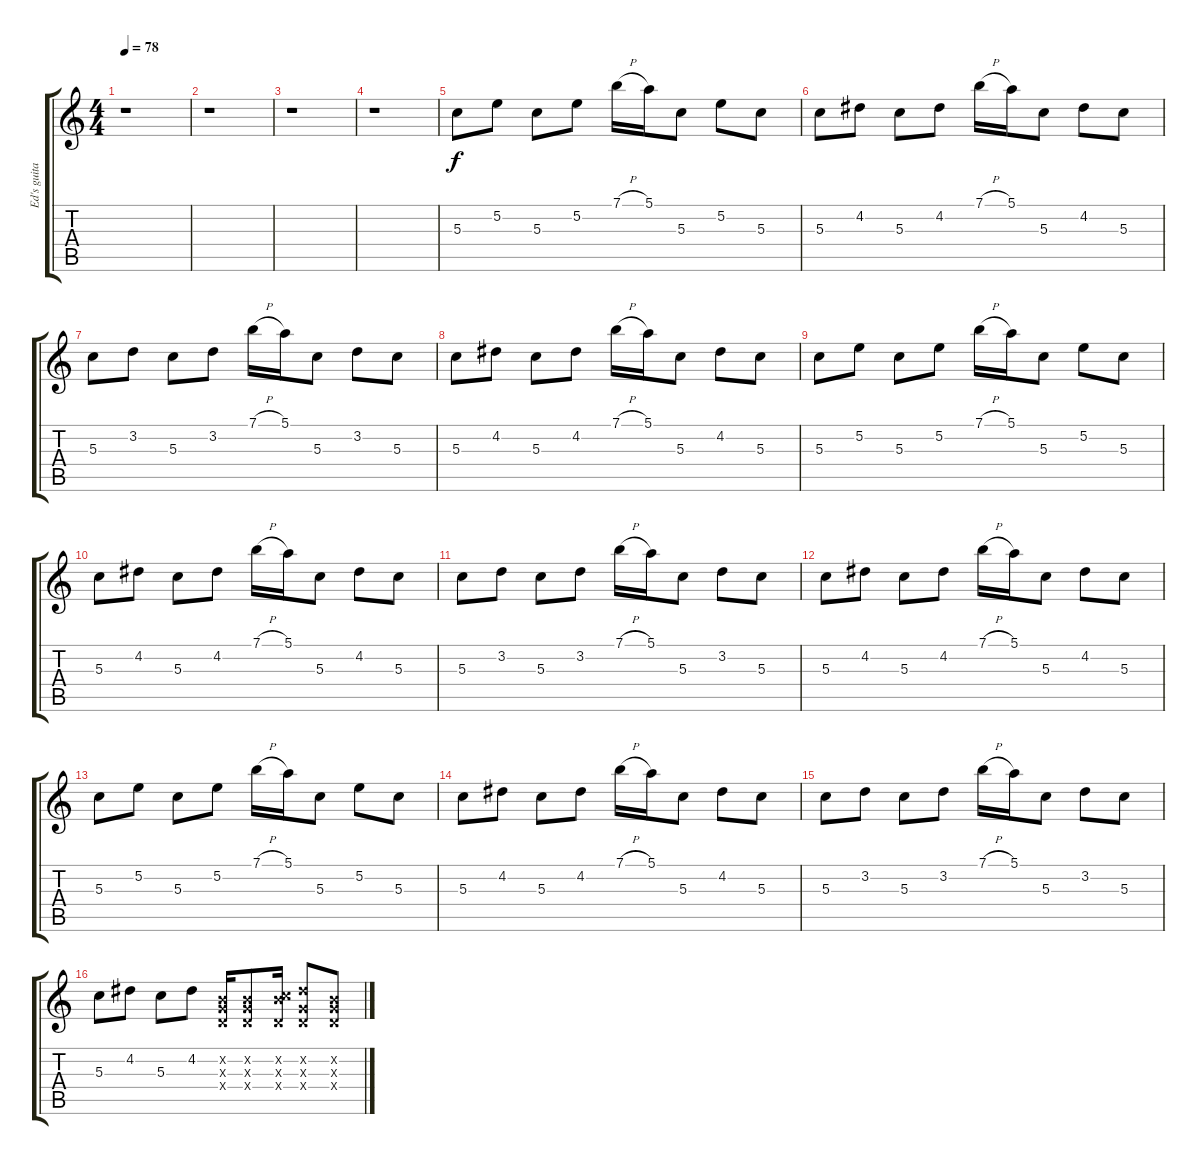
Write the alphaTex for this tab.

\track ("Ed's guitar" "Ed's guita") {instrument electricguitarclean}
\staff {score tabs}
\tuning (E4 B3 G3 D3 A2 E2) {hide}
\ts (4 4)
\tempo 78
\clef g2
\ks c
r.1{dy f} |
r.1 |
r.1 |
r.1 |
5.3.8 5.2.8 5.3.8 5.2.8 7.1{h}.16 5.1.16 5.3.8 5.2.8 5.3.8 |
5.3.8 4.2.8 5.3.8 4.2.8 7.1{h}.16 5.1.16 5.3.8 4.2.8 5.3.8 |
5.3.8 3.2.8 5.3.8 3.2.8 7.1{h}.16 5.1.16 5.3.8 3.2.8 5.3.8 |
5.3.8 4.2.8 5.3.8 4.2.8 7.1{h}.16 5.1.16 5.3.8 4.2.8 5.3.8 |
5.3.8 5.2.8 5.3.8 5.2.8 7.1{h}.16 5.1.16 5.3.8 5.2.8 5.3.8 |
5.3.8 4.2.8 5.3.8 4.2.8 7.1{h}.16 5.1.16 5.3.8 4.2.8 5.3.8 |
5.3.8 3.2.8 5.3.8 3.2.8 7.1{h}.16 5.1.16 5.3.8 3.2.8 5.3.8 |
5.3.8 4.2.8 5.3.8 4.2.8 7.1{h}.16 5.1.16 5.3.8 4.2.8 5.3.8 |
5.3.8 5.2.8 5.3.8 5.2.8 7.1{h}.16 5.1.16 5.3.8 5.2.8 5.3.8 |
5.3.8 4.2.8 5.3.8 4.2.8 7.1{h}.16 5.1.16 5.3.8 4.2.8 5.3.8 |
5.3.8 3.2.8 5.3.8 3.2.8 7.1{h}.16 5.1.16 5.3.8 3.2.8 5.3.8 |
5.3.8 4.2.8 5.3.8 4.2.8 (0.2{x} 0.3{x} 0.4{x}).16{volume 14 instrument distortionguitar} (0.2{x} 0.3{x} 0.4{x}).8 (0.2{x} 5.3{x} 0.4{x}).16 (4.2{x} 0.3{x} 0.4{x}).8 (0.2{x} 0.3{x} 0.4{x}).8
